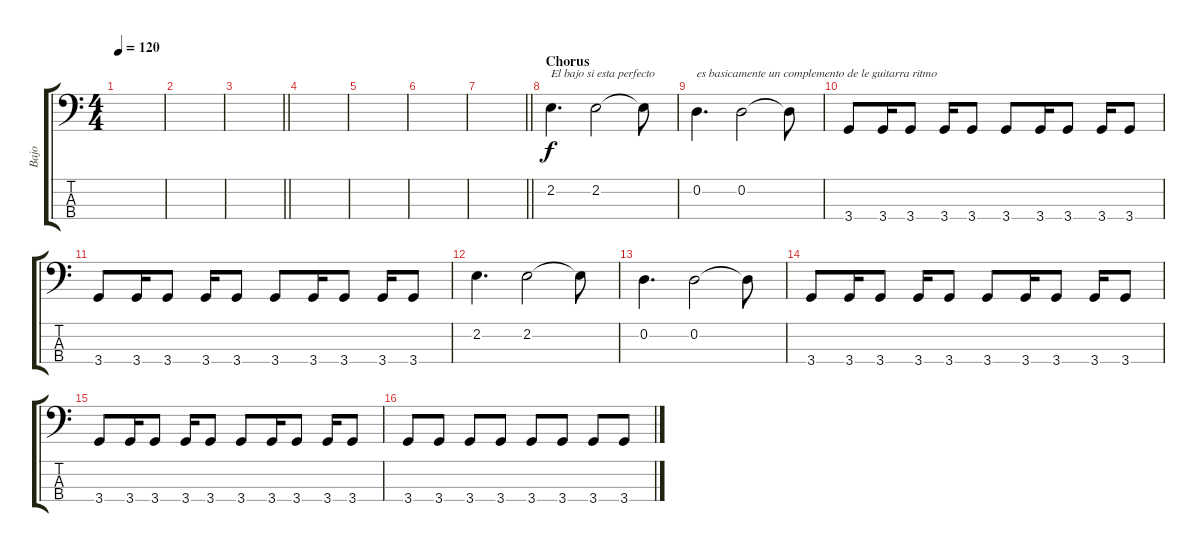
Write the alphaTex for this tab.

\track ("Bajo" "Bajo") {instrument electricbasspick}
\staff {score tabs}
\tuning (G2 D2 A1 E1) {hide}
\ts (4 4)
\tempo 120
\clef f4
\ks c
|
|
\barLineRight lightlight
|
|
|
|
\barLineRight lightlight
|
\section ("" "Chorus")
2.2.4{d txt "El bajo si esta perfecto"} 2.2.2 2.2{t}.8 |
0.2.4{d txt "es basicamente un complemento de le guitarra ritmo"} 0.2.2 0.2{t}.8 |
3.4.8 3.4.16 3.4.8 3.4.16 3.4.8 3.4.8 3.4.16 3.4.8 3.4.16 3.4.8 |
3.4.8 3.4.16 3.4.8 3.4.16 3.4.8 3.4.8 3.4.16 3.4.8 3.4.16 3.4.8 |
2.2.4{d} 2.2.2 2.2{t}.8 |
0.2.4{d} 0.2.2 0.2{t}.8 |
3.4.8 3.4.16 3.4.8 3.4.16 3.4.8 3.4.8 3.4.16 3.4.8 3.4.16 3.4.8 |
3.4.8 3.4.16 3.4.8 3.4.16 3.4.8 3.4.8 3.4.16 3.4.8 3.4.16 3.4.8 |
3.4.8 3.4.8 3.4.8 3.4.8 3.4.8 3.4.8 3.4.8 3.4.8
